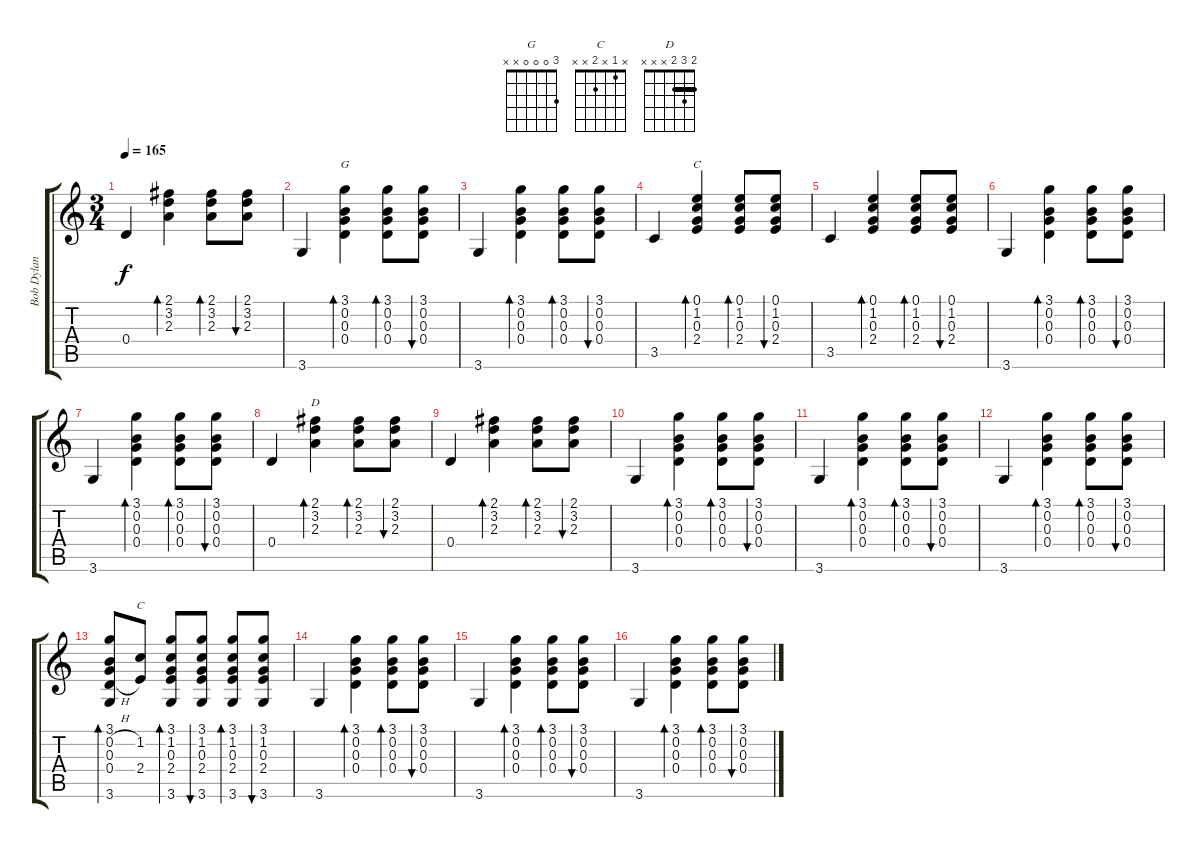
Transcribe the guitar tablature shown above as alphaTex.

\track ("Bob Dylan Guitar" "Bob Dylan ") {instrument acousticguitarnylon}
\staff {score tabs}
\tuning (E4 B3 G3 D3 A2 E2) {hide}
\chord ("G" 3 0 0 0 x x)
\chord ("C" 0 1 0 2 x x)
\chord ("D" 2 3 2 x x x) {barre 2}
\chord ("C" x 1 x 2 x x)
\ts (3 4)
\tempo 165
\clef g2
\ks c
0.4.4{dy f} (2.1 3.2 2.3).4{bd 60} (2.1 3.2 2.3).8{bd 60} (2.1 3.2 2.3).8{bu 60} |
3.6.4 (3.1 0.2 0.3 0.4).4{bd 60 ch "G"} (3.1 0.2 0.3 0.4).8{bd 60} (3.1 0.2 0.3 0.4).8{bu 60} |
3.6.4 (3.1 0.2 0.3 0.4).4{bd 60} (3.1 0.2 0.3 0.4).8{bd 60} (3.1 0.2 0.3 0.4).8{bu 60} |
3.5.4 (0.1 1.2 0.3 2.4).4{bd 60 ch "C"} (0.1 1.2 0.3 2.4).8{bd 60} (0.1 1.2 0.3 2.4).8{bu 60} |
3.5.4 (0.1 1.2 0.3 2.4).4{bd 60} (0.1 1.2 0.3 2.4).8{bd 60} (0.1 1.2 0.3 2.4).8{bu 60} |
3.6.4 (3.1 0.2 0.3 0.4).4{bd 60} (3.1 0.2 0.3 0.4).8{bd 60} (3.1 0.2 0.3 0.4).8{bu 60} |
3.6.4 (3.1 0.2 0.3 0.4).4{bd 60} (3.1 0.2 0.3 0.4).8{bd 60} (3.1 0.2 0.3 0.4).8{bu 60} |
0.4.4 (2.1 3.2 2.3).4{bd 60 ch "D"} (2.1 3.2 2.3).8{bd 60} (2.1 3.2 2.3).8{bu 60} |
0.4.4 (2.1 3.2 2.3).4{bd 60} (2.1 3.2 2.3).8{bd 60} (2.1 3.2 2.3).8{bu 60} |
3.6.4 (3.1 0.2 0.3 0.4).4{bd 60} (3.1 0.2 0.3 0.4).8{bd 60} (3.1 0.2 0.3 0.4).8{bu 60} |
3.6.4 (3.1 0.2 0.3 0.4).4{bd 60} (3.1 0.2 0.3 0.4).8{bd 60} (3.1 0.2 0.3 0.4).8{bu 60} |
3.6.4 (3.1 0.2 0.3 0.4).4{bd 60} (3.1 0.2 0.3 0.4).8{bd 60} (3.1 0.2 0.3 0.4).8{bu 60} |
(3.1 0.2{h} 0.3 0.4{h} 3.6).8{bd 60} (1.2 2.4).8{ch "C"} (3.1 1.2 0.3 2.4 3.6).8{bd 60} (3.1 1.2 0.3 2.4 3.6).8{bu 60} (3.1 1.2 0.3 2.4 3.6).8{bd 60} (3.1 1.2 0.3 2.4 3.6).8{bu 60} |
3.6.4 (3.1 0.2 0.3 0.4).4{bd 60} (3.1 0.2 0.3 0.4).8{bd 60} (3.1 0.2 0.3 0.4).8{bu 60} |
3.6.4 (3.1 0.2 0.3 0.4).4{bd 60} (3.1 0.2 0.3 0.4).8{bd 60} (3.1 0.2 0.3 0.4).8{bu 60} |
3.6.4 (3.1 0.2 0.3 0.4).4{bd 60} (3.1 0.2 0.3 0.4).8{bd 60} (3.1 0.2 0.3 0.4).8{bu 60}
